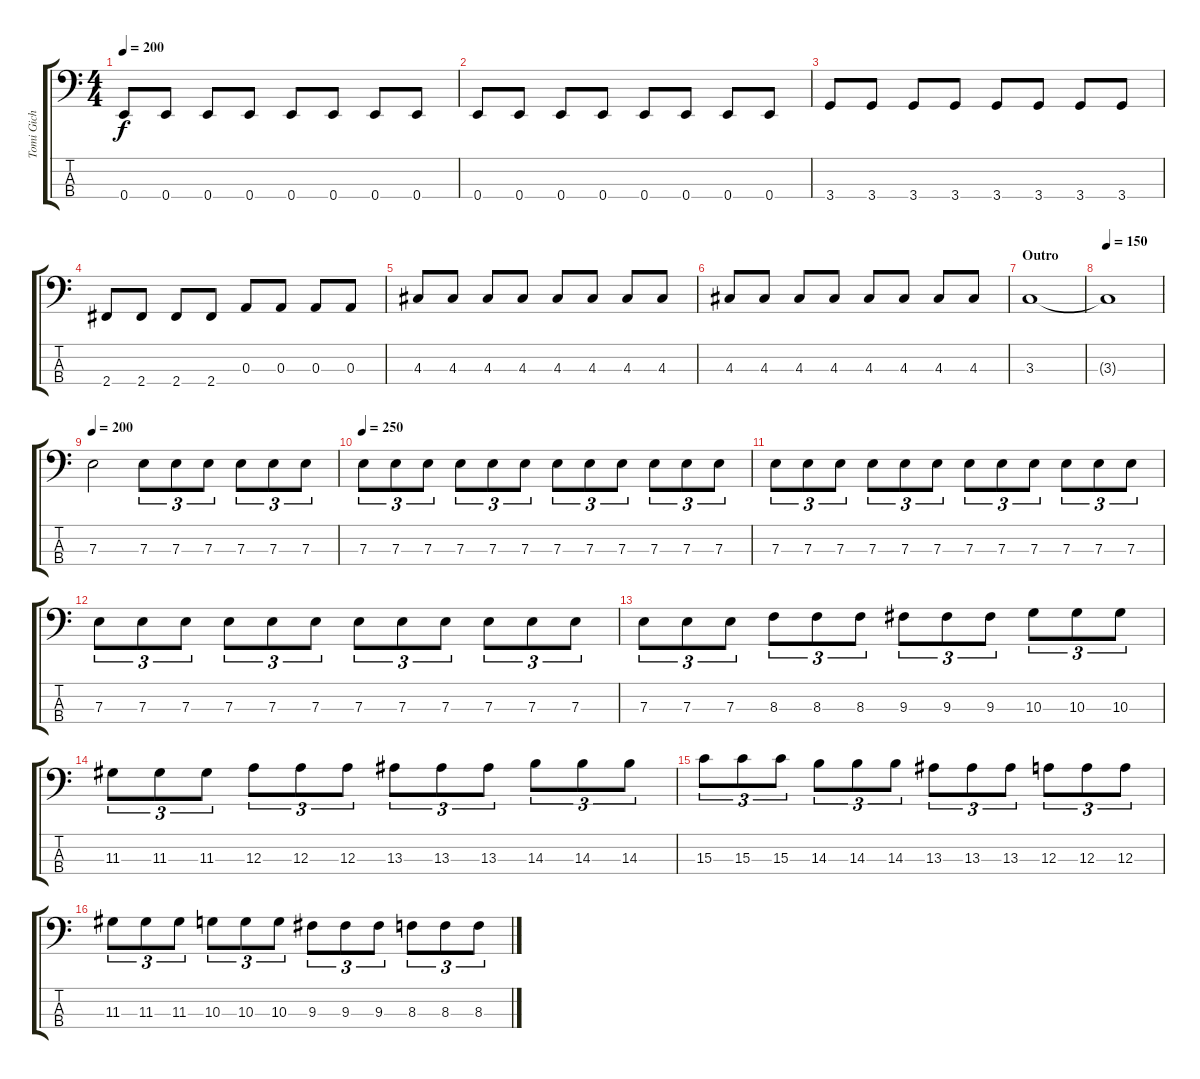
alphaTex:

\track ("Tomi Gich" "Tomi Gich") {instrument electricbasspick}
\staff {score tabs}
\tuning (G2 D2 A1 E1) {hide}
\ts (4 4)
\tempo 200
\clef f4
\ks c
0.4.8{dy f} 0.4.8 0.4.8 0.4.8 0.4.8 0.4.8 0.4.8 0.4.8 |
0.4.8 0.4.8 0.4.8 0.4.8 0.4.8 0.4.8 0.4.8 0.4.8 |
3.4.8 3.4.8 3.4.8 3.4.8 3.4.8 3.4.8 3.4.8 3.4.8 |
2.4.8 2.4.8 2.4.8 2.4.8 0.3.8 0.3.8 0.3.8 0.3.8 |
4.3.8 4.3.8 4.3.8 4.3.8 4.3.8 4.3.8 4.3.8 4.3.8 |
4.3.8 4.3.8 4.3.8 4.3.8 4.3.8 4.3.8 4.3.8 4.3.8 |
\section ("" "Outro")
3.3.1 |
\tempo 150
3.3{t}.1 |
\tempo 200
7.3.2 7.3.8{tu (3 2)} 7.3.8{tu (3 2)} 7.3.8{tu (3 2)} 7.3.8{tu (3 2)} 7.3.8{tu (3 2)} 7.3.8{tu (3 2)} |
\tempo 250
7.3.8{tu (3 2)} 7.3.8{tu (3 2)} 7.3.8{tu (3 2)} 7.3.8{tu (3 2)} 7.3.8{tu (3 2)} 7.3.8{tu (3 2)} 7.3.8{tu (3 2)} 7.3.8{tu (3 2)} 7.3.8{tu (3 2)} 7.3.8{tu (3 2)} 7.3.8{tu (3 2)} 7.3.8{tu (3 2)} |
7.3.8{tu (3 2)} 7.3.8{tu (3 2)} 7.3.8{tu (3 2)} 7.3.8{tu (3 2)} 7.3.8{tu (3 2)} 7.3.8{tu (3 2)} 7.3.8{tu (3 2)} 7.3.8{tu (3 2)} 7.3.8{tu (3 2)} 7.3.8{tu (3 2)} 7.3.8{tu (3 2)} 7.3.8{tu (3 2)} |
7.3.8{tu (3 2)} 7.3.8{tu (3 2)} 7.3.8{tu (3 2)} 7.3.8{tu (3 2)} 7.3.8{tu (3 2)} 7.3.8{tu (3 2)} 7.3.8{tu (3 2)} 7.3.8{tu (3 2)} 7.3.8{tu (3 2)} 7.3.8{tu (3 2)} 7.3.8{tu (3 2)} 7.3.8{tu (3 2)} |
7.3.8{tu (3 2)} 7.3.8{tu (3 2)} 7.3.8{tu (3 2)} 8.3.8{tu (3 2)} 8.3.8{tu (3 2)} 8.3.8{tu (3 2)} 9.3.8{tu (3 2)} 9.3.8{tu (3 2)} 9.3.8{tu (3 2)} 10.3.8{tu (3 2)} 10.3.8{tu (3 2)} 10.3.8{tu (3 2)} |
11.3.8{tu (3 2)} 11.3.8{tu (3 2)} 11.3.8{tu (3 2)} 12.3.8{tu (3 2)} 12.3.8{tu (3 2)} 12.3.8{tu (3 2)} 13.3.8{tu (3 2)} 13.3.8{tu (3 2)} 13.3.8{tu (3 2)} 14.3.8{tu (3 2)} 14.3.8{tu (3 2)} 14.3.8{tu (3 2)} |
15.3.8{tu (3 2)} 15.3.8{tu (3 2)} 15.3.8{tu (3 2)} 14.3.8{tu (3 2)} 14.3.8{tu (3 2)} 14.3.8{tu (3 2)} 13.3.8{tu (3 2)} 13.3.8{tu (3 2)} 13.3.8{tu (3 2)} 12.3.8{tu (3 2)} 12.3.8{tu (3 2)} 12.3.8{tu (3 2)} |
11.3.8{tu (3 2)} 11.3.8{tu (3 2)} 11.3.8{tu (3 2)} 10.3.8{tu (3 2)} 10.3.8{tu (3 2)} 10.3.8{tu (3 2)} 9.3.8{tu (3 2)} 9.3.8{tu (3 2)} 9.3.8{tu (3 2)} 8.3.8{tu (3 2)} 8.3.8{tu (3 2)} 8.3.8{tu (3 2)}
